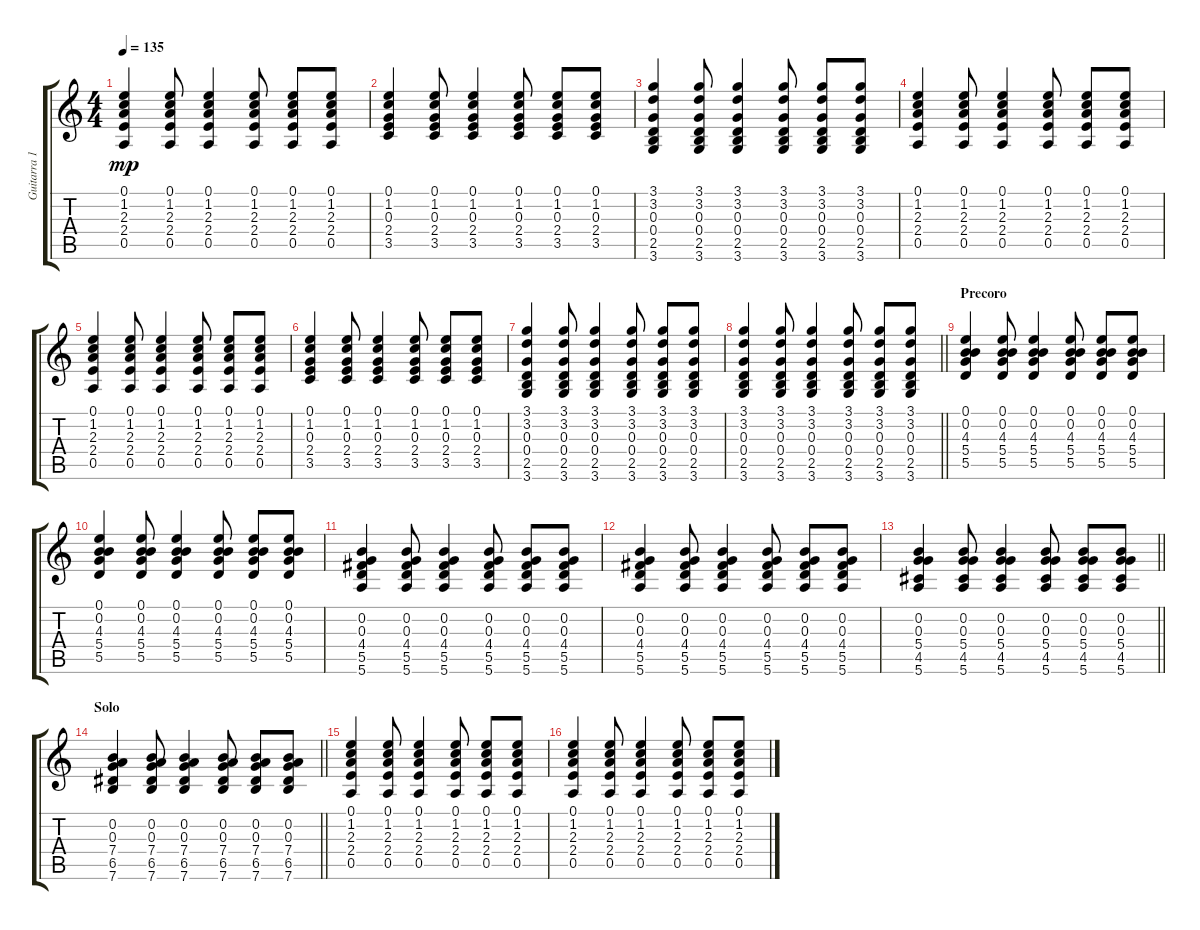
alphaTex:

\track ("Guitarra 1" "Guitarra 1") {instrument acousticguitarsteel}
\staff {score tabs}
\tuning (E4 B3 G3 D3 A2 E2) {hide}
\ts (4 4)
\tempo 135
\clef g2
\ks c
(0.1 1.2 2.3 2.4 0.5).4{dy mp} (0.1 1.2 2.3 2.4 0.5).8 (0.1 1.2 2.3 2.4 0.5).4 (0.1 1.2 2.3 2.4 0.5).8 (0.1 1.2 2.3 2.4 0.5).8 (0.1 1.2 2.3 2.4 0.5).8 |
(0.1 1.2 0.3 2.4 3.5).4 (0.1 1.2 0.3 2.4 3.5).8 (0.1 1.2 0.3 2.4 3.5).4 (0.1 1.2 0.3 2.4 3.5).8 (0.1 1.2 0.3 2.4 3.5).8 (0.1 1.2 0.3 2.4 3.5).8 |
(3.1 3.2 0.3 0.4 2.5 3.6).4 (3.1 3.2 0.3 0.4 2.5 3.6).8 (3.1 3.2 0.3 0.4 2.5 3.6).4 (3.1 3.2 0.3 0.4 2.5 3.6).8 (3.1 3.2 0.3 0.4 2.5 3.6).8 (3.1 3.2 0.3 0.4 2.5 3.6).8 |
(0.1 1.2 2.3 2.4 0.5).4 (0.1 1.2 2.3 2.4 0.5).8 (0.1 1.2 2.3 2.4 0.5).4 (0.1 1.2 2.3 2.4 0.5).8 (0.1 1.2 2.3 2.4 0.5).8 (0.1 1.2 2.3 2.4 0.5).8 |
(0.1 1.2 2.3 2.4 0.5).4 (0.1 1.2 2.3 2.4 0.5).8 (0.1 1.2 2.3 2.4 0.5).4 (0.1 1.2 2.3 2.4 0.5).8 (0.1 1.2 2.3 2.4 0.5).8 (0.1 1.2 2.3 2.4 0.5).8 |
(0.1 1.2 0.3 2.4 3.5).4 (0.1 1.2 0.3 2.4 3.5).8 (0.1 1.2 0.3 2.4 3.5).4 (0.1 1.2 0.3 2.4 3.5).8 (0.1 1.2 0.3 2.4 3.5).8 (0.1 1.2 0.3 2.4 3.5).8 |
(3.1 3.2 0.3 0.4 2.5 3.6).4 (3.1 3.2 0.3 0.4 2.5 3.6).8 (3.1 3.2 0.3 0.4 2.5 3.6).4 (3.1 3.2 0.3 0.4 2.5 3.6).8 (3.1 3.2 0.3 0.4 2.5 3.6).8 (3.1 3.2 0.3 0.4 2.5 3.6).8 |
\barLineRight lightlight
(3.1 3.2 0.3 0.4 2.5 3.6).4 (3.1 3.2 0.3 0.4 2.5 3.6).8 (3.1 3.2 0.3 0.4 2.5 3.6).4 (3.1 3.2 0.3 0.4 2.5 3.6).8 (3.1 3.2 0.3 0.4 2.5 3.6).8 (3.1 3.2 0.3 0.4 2.5 3.6).8 |
\section ("" "Precoro")
(0.1 0.2 4.3 5.4 5.5).4 (0.1 0.2 4.3 5.4 5.5).8 (0.1 0.2 4.3 5.4 5.5).4 (0.1 0.2 4.3 5.4 5.5).8 (0.1 0.2 4.3 5.4 5.5).8 (0.1 0.2 4.3 5.4 5.5).8 |
(0.1 0.2 4.3 5.4 5.5).4 (0.1 0.2 4.3 5.4 5.5).8 (0.1 0.2 4.3 5.4 5.5).4 (0.1 0.2 4.3 5.4 5.5).8 (0.1 0.2 4.3 5.4 5.5).8 (0.1 0.2 4.3 5.4 5.5).8 |
(0.2 0.3 4.4 5.5 5.6).4 (0.2 0.3 4.4 5.5 5.6).8 (0.2 0.3 4.4 5.5 5.6).4 (0.2 0.3 4.4 5.5 5.6).8 (0.2 0.3 4.4 5.5 5.6).8 (0.2 0.3 4.4 5.5 5.6).8 |
(0.2 0.3 4.4 5.5 5.6).4 (0.2 0.3 4.4 5.5 5.6).8 (0.2 0.3 4.4 5.5 5.6).4 (0.2 0.3 4.4 5.5 5.6).8 (0.2 0.3 4.4 5.5 5.6).8 (0.2 0.3 4.4 5.5 5.6).8 |
\barLineRight lightlight
(0.2 0.3 5.4 4.5 5.6).4 (0.2 0.3 5.4 4.5 5.6).8 (0.2 0.3 5.4 4.5 5.6).4 (0.2 0.3 5.4 4.5 5.6).8 (0.2 0.3 5.4 4.5 5.6).8 (0.2 0.3 5.4 4.5 5.6).8 |
\section ("" "Solo")
\barLineRight lightlight
(0.2 0.3 7.4 6.5 7.6).4 (0.2 0.3 7.4 6.5 7.6).8 (0.2 0.3 7.4 6.5 7.6).4 (0.2 0.3 7.4 6.5 7.6).8 (0.2 0.3 7.4 6.5 7.6).8 (0.2 0.3 7.4 6.5 7.6).8 |
(0.1 1.2 2.3 2.4 0.5).4 (0.1 1.2 2.3 2.4 0.5).8 (0.1 1.2 2.3 2.4 0.5).4 (0.1 1.2 2.3 2.4 0.5).8 (0.1 1.2 2.3 2.4 0.5).8 (0.1 1.2 2.3 2.4 0.5).8 |
(0.1 1.2 2.3 2.4 0.5).4 (0.1 1.2 2.3 2.4 0.5).8 (0.1 1.2 2.3 2.4 0.5).4 (0.1 1.2 2.3 2.4 0.5).8 (0.1 1.2 2.3 2.4 0.5).8 (0.1 1.2 2.3 2.4 0.5).8
